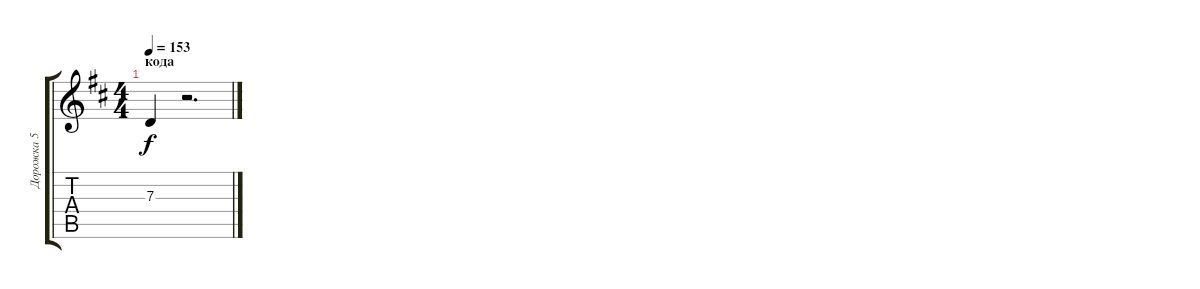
\track ("Дорожка 5" "Дорожка 5") {instrument tenorsax}
\staff {score tabs}
\tuning (E4 B3 G3 D3 A2 E2) {hide}
\ts (4 4)
\section ("" "кода ")
\tempo 153
\clef g2
\ks bminor
7.3{t}.4{dy f} r.2{d}
